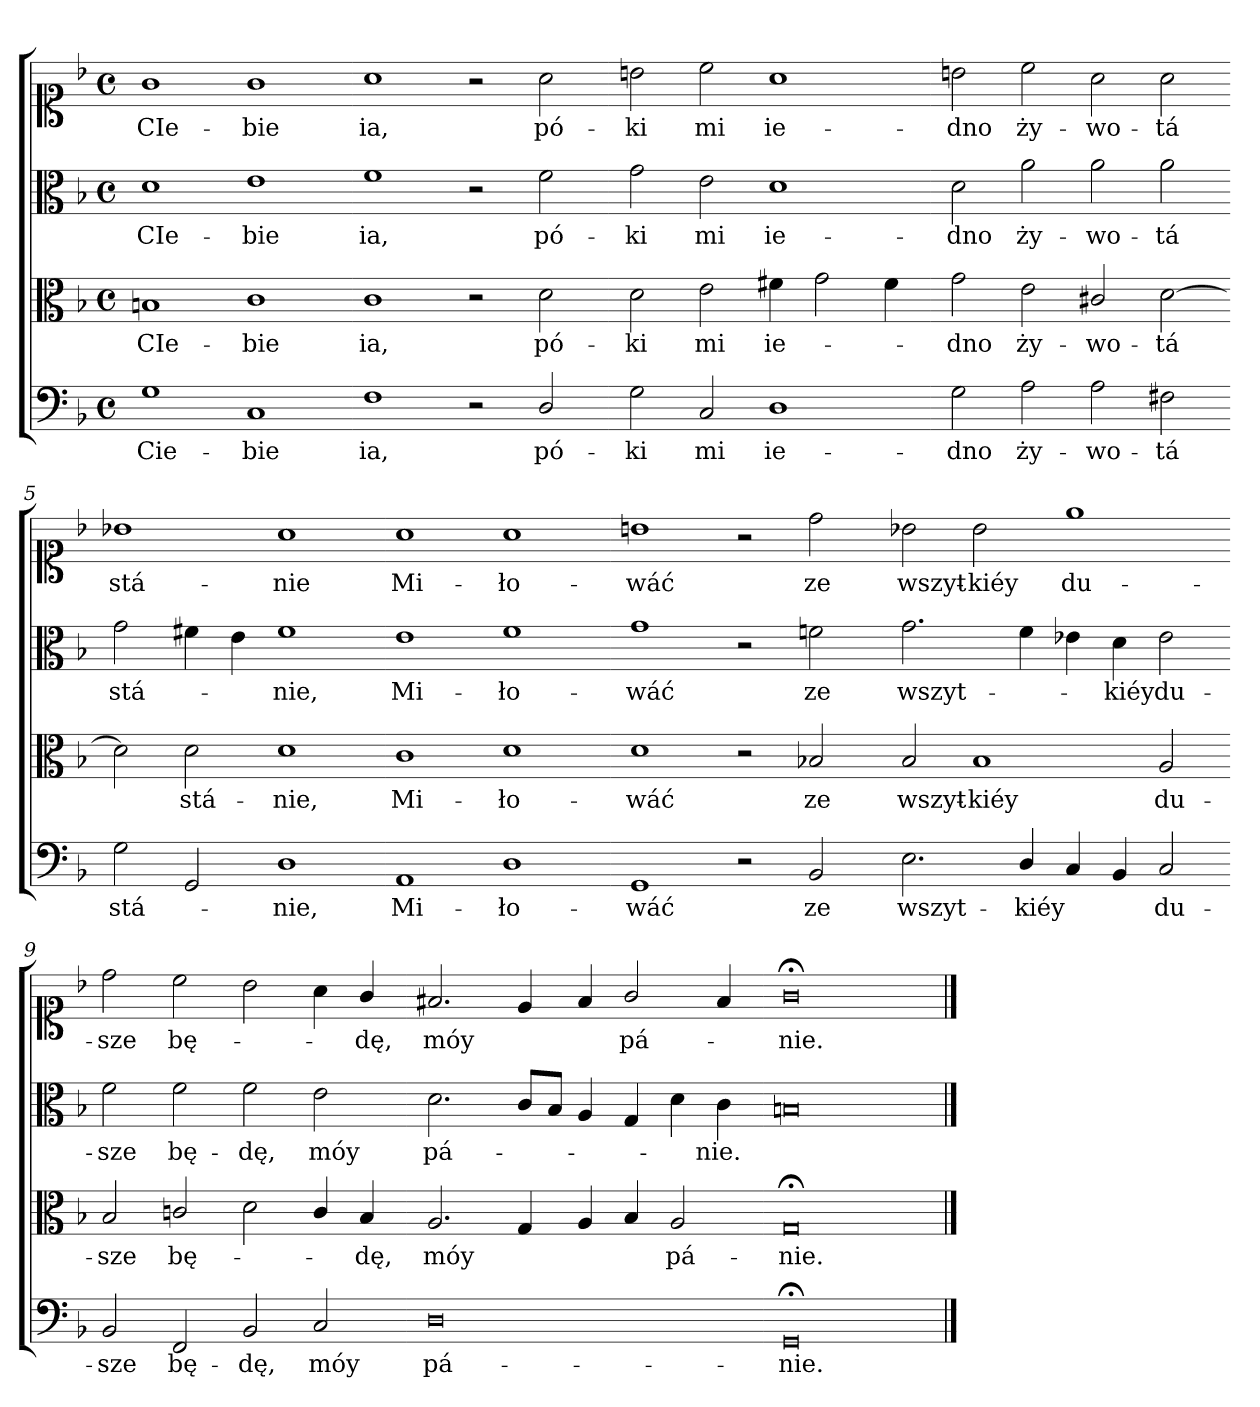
**kern	**text	**kern	**text	**kern	**text	**kern	**text
*part4	*part4	*part3	*part3	*part2	*part2	*part1	*part1
*staff4	*staff4	*staff3	*staff3	*staff2	*staff2	*staff1	*staff1
*clefF4	*	*clefC3	*	*clefC3	*	*clefC1	*
*k[b-]	*	*k[b-]	*	*k[b-]	*	*k[b-]	*
*M4/2	*	*M4/2	*	*M4/2	*	*M4/2	*
*met(c)	*	*met(c)	*	*met(c)	*	*met(c)	*
=1	=1	=1	=1	=1	=1	=1	=1
1G\	Cie-	1Bn/	CIe-	1d\	CIe-	1g\	CIe-
1C/	-bie	1c\	-bie	1e\	-bie	1g\	-bie
=2-	=2-	=2-	=2-	=2-	=2-	=2-	=2-
1F\	ia,	1c\	ia,	1f\	ia,	1a\	ia,
2r	.	2r	.	2r	.	2r	.
2D/	pó-	2d\	pó-	2f\	pó-	2a\	pó-
=3-	=3-	=3-	=3-	=3-	=3-	=3-	=3-
2G\	-ki	2d\	-ki	2g\	-ki	2bn\	-ki
2C/	mi	2e\	mi	2e\	mi	2cc\	mi
1D\	ie-	4f#X\	ie-	1d\	ie-	1a\	ie-
.	.	2g\	.	.	.	.	.
.	.	4f#\	.	.	.	.	.
=4-	=4-	=4-	=4-	=4-	=4-	=4-	=4-
2G\	-dno	2g\	-dno	2d\	-dno	2bn\	-dno
2A\	ży-	2e\	ży-	2a\	ży-	2cc\	ży-
2A\	-wo-	2c#X/	-wo-	2a\	-wo-	2a\	-wo-
2F#X\	-tá	[2d\	-tá	2a\	-tá	2a\	-tá
=5-	=5-	=5-	=5-	=5-	=5-	=5-	=5-
2G\	stá-	2d\]	.	2g\	stá-	1b-X\	stá-
2GG/	.	2d\	stá-	4f#X\	.	.	.
.	.	.	.	4e\	.	.	.
1D\	-nie,	1d\	-nie,	1f#\	-nie,	1a\	-nie
=6-	=6-	=6-	=6-	=6-	=6-	=6-	=6-
1AA/	Mi-	1c#\	Mi-	1e\	Mi-	1a\	Mi-
1D\	-ło-	1d\	-ło-	1f#\	-ło-	1a\	-ło-
=7-	=7-	=7-	=7-	=7-	=7-	=7-	=7-
1GG/	-wáć	1d\	-wáć	1g\	-wáć	1bn\	-wáć
2r	.	2r	.	2r	.	2r	.
2BB-/	ze	2B-X/	ze	2fn\	ze	2dd\	ze
=8-	=8-	=8-	=8-	=8-	=8-	=8-	=8-
2.E\	wszyt-	2B-/	wszyt-	2.g\	wszyt-	2b-X\	wszyt-
.	.	1B-/	-kiéy	.	.	2b-\	-kiéy
4D/	-kiéy	.	.	4f\	.	.	.
4C/	.	.	.	4e-X\	.	1ee\	du-
4BB-/	.	.	.	4d\	-kiéy	.	.
2C/	du-	2A/	du-	2e-\	du-	.	.
=9-	=9-	=9-	=9-	=9-	=9-	=9-	=9-
2BB-/	-sze	2B-/	-sze	2f\	-sze	2dd\	-sze
2FF/	bę-	2cn/	bę-	2f\	bę-	2cc\	bę-
2BB-/	-dę,	2d\	.	2f\	-dę,	2b-\	.
2C/	móy	4c/	.	2e-\	móy	4a\	.
.	.	4B-/	-dę,	.	.	4g/	-dę,
=10-	=10-	=10-	=10-	=10-	=10-	=10-	=10-
0D\	pá-	2.A/	móy	2.d\	pá-	2.f#X/	móy
.	.	4G/	.	8c/L	.	4e/	.
.	.	.	.	8B-/J	.	.	.
.	.	4A/	.	4A/	.	4f#/	.
.	.	4B-/	.	4G/	.	2g/	pá-
.	.	2A/	pá-	4d\	.	.	.
.	.	.	.	4c\	-nie.	4f#/	.
=11-	=11-	=11-	=11-	=11-	=11-	=11-	=11-
0GG;</	-nie.	0G;</	-nie.	0Bn/	.	0g;<\	-nie.
==	==	==	==	==	==	==	==
*-	*-	*-	*-	*-	*-	*-	*-
